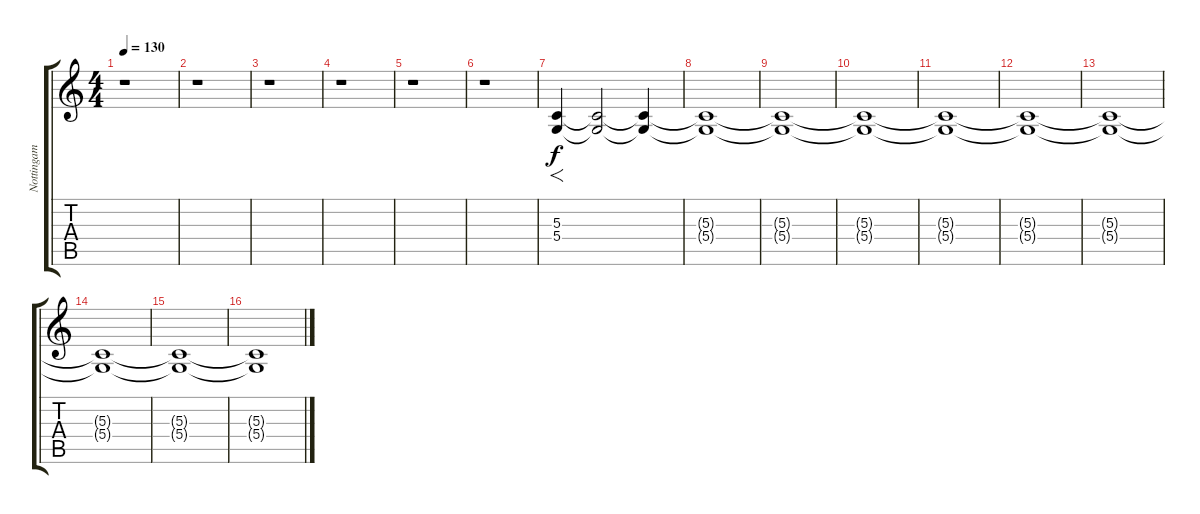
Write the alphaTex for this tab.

\track ("Nottingam" "Nottingam") {instrument applause}
\staff {score tabs}
\tuning (E4 B3 G3 D3 A2 E2) {hide}
\ts (4 4)
\tempo 130
\clef g2
\ks c
r.1{dy f} |
r.1 |
r.1 |
r.1 |
r.1 |
r.1 |
(5.3 5.4).4{f} (5.3{t} 5.4{t}).2 (5.3{t} 5.4{t}).4 |
(5.3{t} 5.4{t}).1{volume 11} |
(5.3{t} 5.4{t}).1{volume 7} |
(5.3{t} 5.4{t}).1{volume 12} |
(5.3{t} 5.4{t}).1 |
(5.3{t} 5.4{t}).1{volume 7} |
(5.3{t} 5.4{t}).1{volume 10} |
(5.3{t} 5.4{t}).1 |
(5.3{t} 5.4{t}).1 |
(5.3{t} 5.4{t}).1
